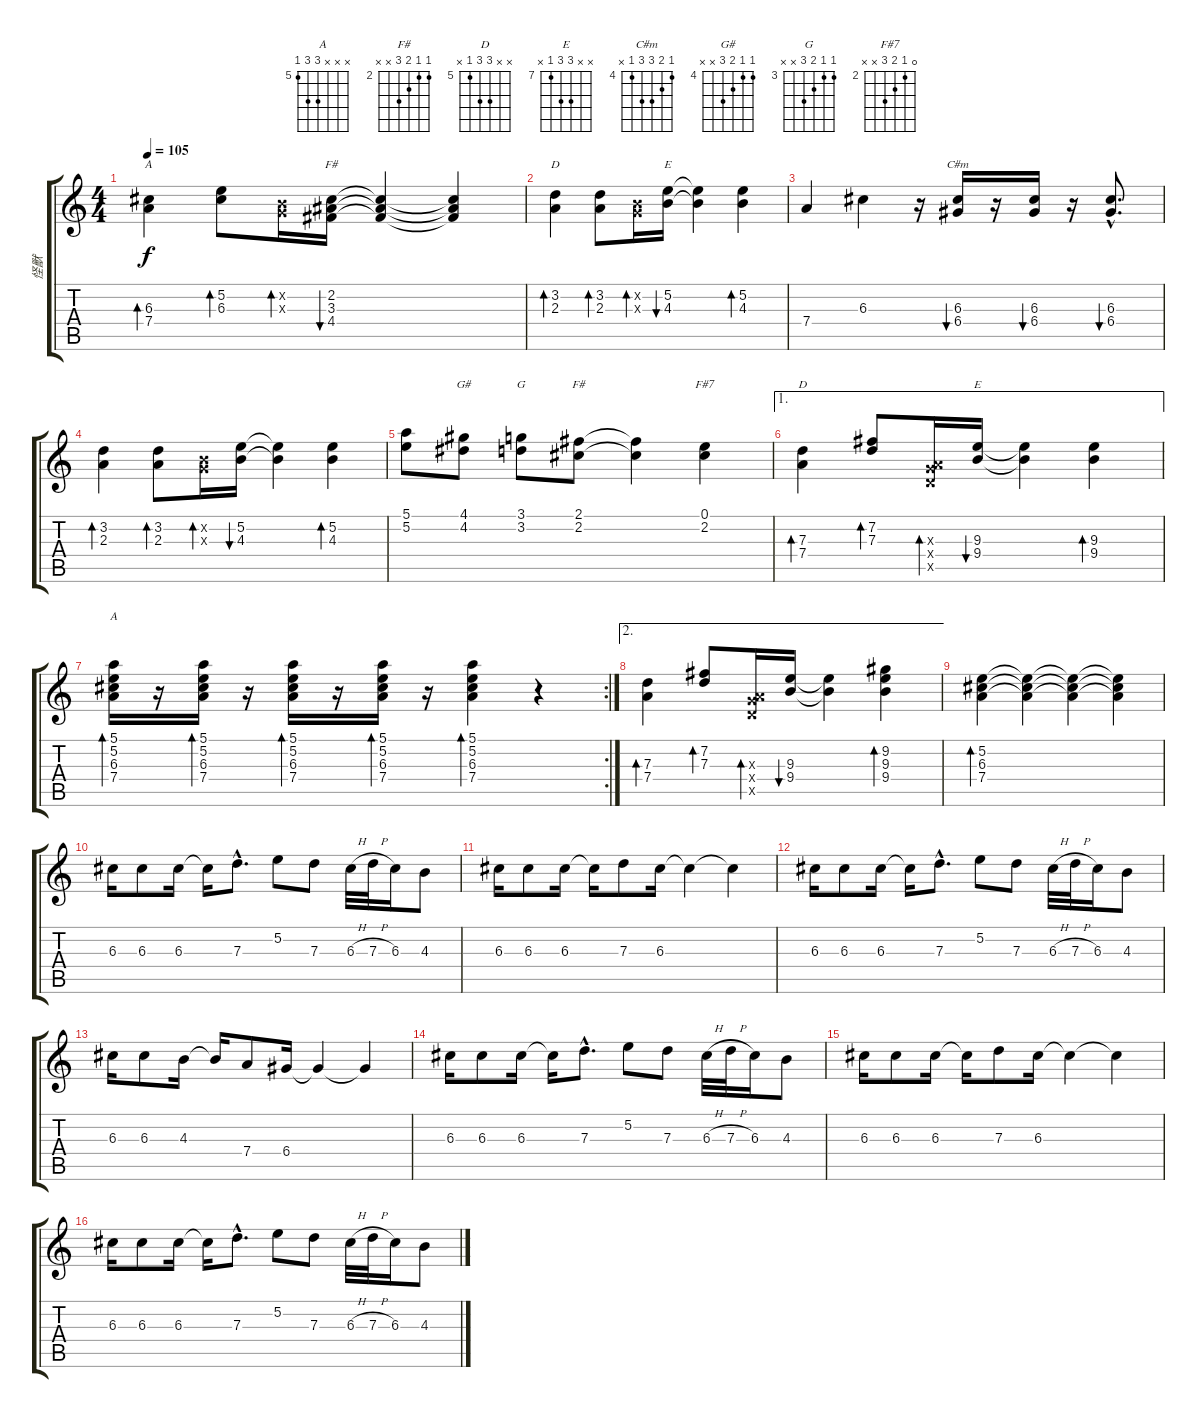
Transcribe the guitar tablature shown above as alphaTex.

\track ("怪獸" "怪獸") {instrument distortionguitar}
\staff {score tabs}
\tuning (E4 B3 G3 D3 A2 E2) {hide}
\chord ("A" 5 5 6 7 x x) {firstfret 5}
\chord ("F#" 2 2 3 4 x x)
\chord ("D" 2 3 2 0 x x)
\chord ("E" 4 5 4 x x x) {firstfret 4}
\chord ("C#m" 4 5 6 6 4 x) {firstfret 4}
\chord ("G#" 4 4 5 6 x x) {firstfret 4}
\chord ("G" 3 3 4 5 x x) {firstfret 3}
\chord ("F#" 2 2 3 4 x x) {firstfret 2}
\chord ("F#7" 0 2 3 4 x x) {firstfret 2}
\chord ("D" x x 7 7 5 x) {firstfret 5}
\chord ("E" x x 9 9 7 x) {firstfret 7}
\chord ("A" x x x 7 7 5) {firstfret 5}
\ts (4 4)
\tempo 105
\clef g2
\ks c
(6.3 7.4).4{bd 60 ch "A" dy f} (5.2 6.3).8{bd 60} (0.2{x} 0.3{x}).16{bd 60} (2.2 3.3 4.4).16{bu 60 ch "F#"} (2.2{t} 3.3{t} 4.4{t}).4 (2.2{t} 3.3{t} 4.4{t}).4 |
(3.2 2.3).4{bd 60 ch "D"} (3.2 2.3).8{bd 60} (0.2{x} 0.3{x}).16{bd 60} (5.2 4.3).16{bu 60 ch "E"} (5.2{t} 4.3{t}).4 (5.2 4.3).4{bd 60} |
7.4.4 6.3.4 r.16 (6.3 6.4).16{bu 60 ch "C#m"} r.16 (6.3 6.4).16{bu 60} r.16 (6.3{hac} 6.4{hac}).8{d bu 60} |
(3.2 2.3).4{bd 60 instrument distortionguitar} (3.2 2.3).8{bd 60} (0.2{x} 0.3{x}).16{bd 60} (5.2 4.3).16{bu 60} (5.2{t} 4.3{t}).4 (5.2 4.3).4{bd 60} |
(5.1 5.2).8 (4.1 4.2).8{ch "G#"} (3.1 3.2).8{ch "G"} (2.1 2.2).8{ch "F#"} (2.1{t} 2.2{t}).4 (0.1 2.2).4{ch "F#7"} |
\ae 1
(7.3 7.4).4{bd 60 ch "D"} (7.2 7.3).8{bd 60} (0.3{x} 7.4{x} 5.5{x}).16{bd 60} (9.3 9.4).16{bu 60 ch "E"} (9.3{t} 9.4{t}).4 (9.3 9.4).4{bd 60} |
\rc 2
(5.1 5.2 6.3 7.4).16{bd 60 ch "A"} r.16 (5.1 5.2 6.3 7.4).16{bd 60} r.16 (5.1 5.2 6.3 7.4).16{bd 60} r.16 (5.1 5.2 6.3 7.4).16{bd 60} r.16 (5.1 5.2 6.3 7.4).4{bd 60} r.4 |
\ae 2
(7.3 7.4).4{bd 60} (7.2 7.3).8{bd 60} (0.3{x} 7.4{x} 5.5{x}).16{bd 60} (9.3 9.4).16{bu 60} (9.3{t} 9.4{t}).4 (9.2 9.3 9.4).4{bd 60} |
(5.2 6.3 7.4).4{bd 60} (5.2{t} 6.3{t} 7.4{t}).4 (5.2{t} 6.3{t} 7.4{t}).4 (5.2{t} 6.3{t} 7.4{t}).4 |
6.3.16{volume 12 instrument distortionguitar} 6.3.8 6.3.16 6.3{t}.16 7.3{hac}.8{d} 5.2.8 7.3.8 6.3{h}.32 7.3{h}.32 6.3.16 4.3.8 |
6.3.16 6.3.8 6.3.16 6.3{t}.16 7.3.8 6.3.16 6.3{t}.4 6.3{t}.4 |
6.3.16 6.3.8 6.3.16 6.3{t}.16 7.3{hac}.8{d} 5.2.8 7.3.8 6.3{h}.32 7.3{h}.32 6.3.16 4.3.8 |
6.3.16 6.3.8 4.3.16 4.3{t}.16 7.4.8 6.4.16 6.4{t}.4 6.4{t}.4 |
6.3.16 6.3.8 6.3.16 6.3{t}.16 7.3{hac}.8{d} 5.2.8 7.3.8 6.3{h}.32 7.3{h}.32 6.3.16 4.3.8 |
6.3.16 6.3.8 6.3.16 6.3{t}.16 7.3.8 6.3.16 6.3{t}.4 6.3{t}.4 |
6.3.16 6.3.8 6.3.16 6.3{t}.16 7.3{hac}.8{d} 5.2.8 7.3.8 6.3{h}.32 7.3{h}.32 6.3.16 4.3.8
